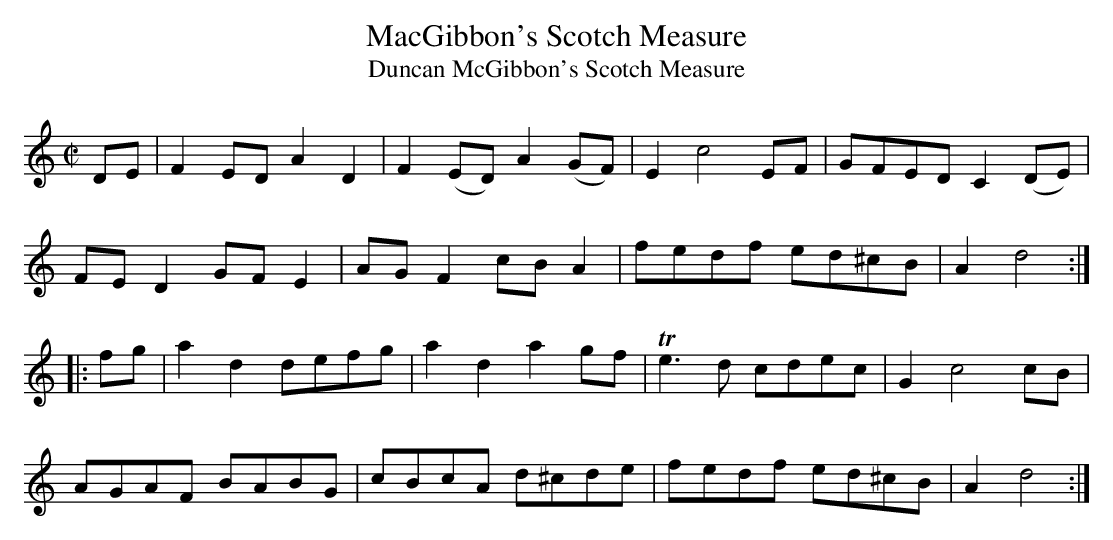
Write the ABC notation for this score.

X:1
T:MacGibbon's Scotch Measure
T: Duncan McGibbon's Scotch Measure
M:C|
L:1/8
K:Ddor
DE|F2 E-D A2D2|F2 (ED) A2 (GF)|E2c4 EF|GFED C2 (DE)|
FE D2 GFE2|AG F2 cB A2|fedf ed^cB|A2 d4:|
|:fg|a2d2 defg|a2d2 a2 gf|Te3 d cdec|G2c4 cB|
AGAF BABG|cBcA d^cde|fedf ed^cB|A2d4:|]
